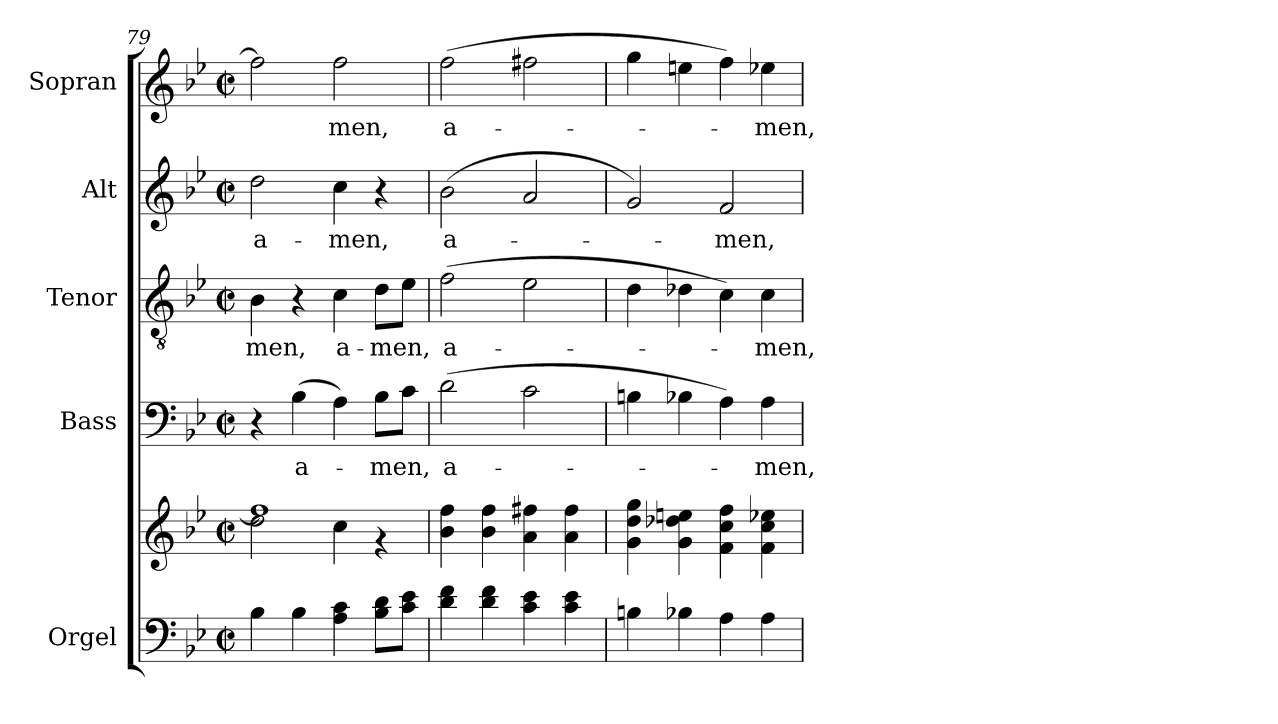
**kern	**kern	**kern	**text	**kern	**text	**kern	**text	**kern	**text
*part5	*part5	*part4	*part4	*part3	*part3	*part2	*part2	*part1	*part1
*staff6	*staff5	*staff4	*staff4	*staff3	*staff3	*staff2	*staff2	*staff1	*staff1
*I"Orgel	*	*I"Bass	*	*I"Tenor	*	*I"Alt	*	*I"Sopran	*
*I'Org.	*	*I'B.	*	*I'T.	*	*I'A.	*	*I'S.	*
*clefF4	*clefG2	*clefF4	*	*clefGv2	*	*clefG2	*	*clefG2	*
*k[b-e-]	*k[b-e-]	*k[b-e-]	*	*k[b-e-]	*	*k[b-e-]	*	*k[b-e-]	*
*B-:	*B-:	*B-:	*	*B-:	*	*B-:	*	*B-:	*
*M2/2	*M2/2	*M2/2	*	*M2/2	*	*M2/2	*	*M2/2	*
*met(c|)	*met(c|)	*met(c|)	*	*met(c|)	*	*met(c|)	*	*met(c|)	*
=79	=79	=79	=79	=79	=79	=79	=79	=79	=79
*	*^	*	*	*	*	*	*	*	*
!	!	!	!	!	!	!LO:LY:b	!	!LO:LY:b	!	!
4B-\	1ff]	2dd\	4r	.	4B-\	-men,	2dd\	a-	2ff\]	.
!	!	!	!	!LO:LY:b	!	!	!	!	!	!
4B-\	.	.	(>4B-\	a-	4r	.	.	.	.	.
!	!	!	!	!	!	!LO:LY:b	!	!LO:LY:b	!	!LO:LY:b
4A\ 4c\	.	4cc\	4A\)	.	4c\	a-	4cc\	-men,	2ff\	-men,
!	!	!	!	!LO:LY:b	!	!LO:LY:b	!	!	!	!
8B-\ 8d\L	.	4r	8B-\L	-men,	8d\L	-men,	4r	.	.	.
8c\ 8e-\J	.	.	8c\J	.	8e-\J	.	.	.	.	.
*	*v	*v	*	*	*	*	*	*	*	*
!!LO:LB:g=z
=80	=80	=80	=80	=80	=80	=80	=80	=80	=80
!	!	!	!LO:LY:b	!	!LO:LY:b	!	!LO:LY:b	!	!LO:LY:b
4d\ 4f\	4b-\ 4ff\	(>2d\	a-	(>2f\	a-	(>2b-\	a-	(>2ff\	a-
4d\ 4f\	4b-\ 4ff\	.	.	.	.	.	.	.	.
4c\ 4e-\	4a\ 4ff#X\	2c\	.	2e-\	.	2a/	.	2ff#X\	.
4c\ 4e-\	4a\ 4ff#\	.	.	.	.	.	.	.	.
=81	=81	=81	=81	=81	=81	=81	=81	=81	=81
4Bn\	4g\ 4dd\ 4gg\	4Bn\	.	4d\	.	2g/)	.	4gg\	.
4B-X\	4g\ 4dd-X\ 4een\	4B-X\	.	4d-X\	.	.	.	4een\	.
!	!	!	!	!	!	!	!LO:LY:b	!	!
4A\	4f\ 4cc\ 4ff\	4A\)	.	4c\)	.	2f/	-men,	4ff\)	.
!	!	!	!LO:LY:b	!	!LO:LY:b	!	!	!	!LO:LY:b
4A\	4f\ 4cc\ 4ee-X\	4A\	-men,	4c\	-men,	.	.	4ee-X\	-men,
=	=	=	=	=	=	=	=	=	=
*-	*-	*-	*-	*-	*-	*-	*-	*-	*-
